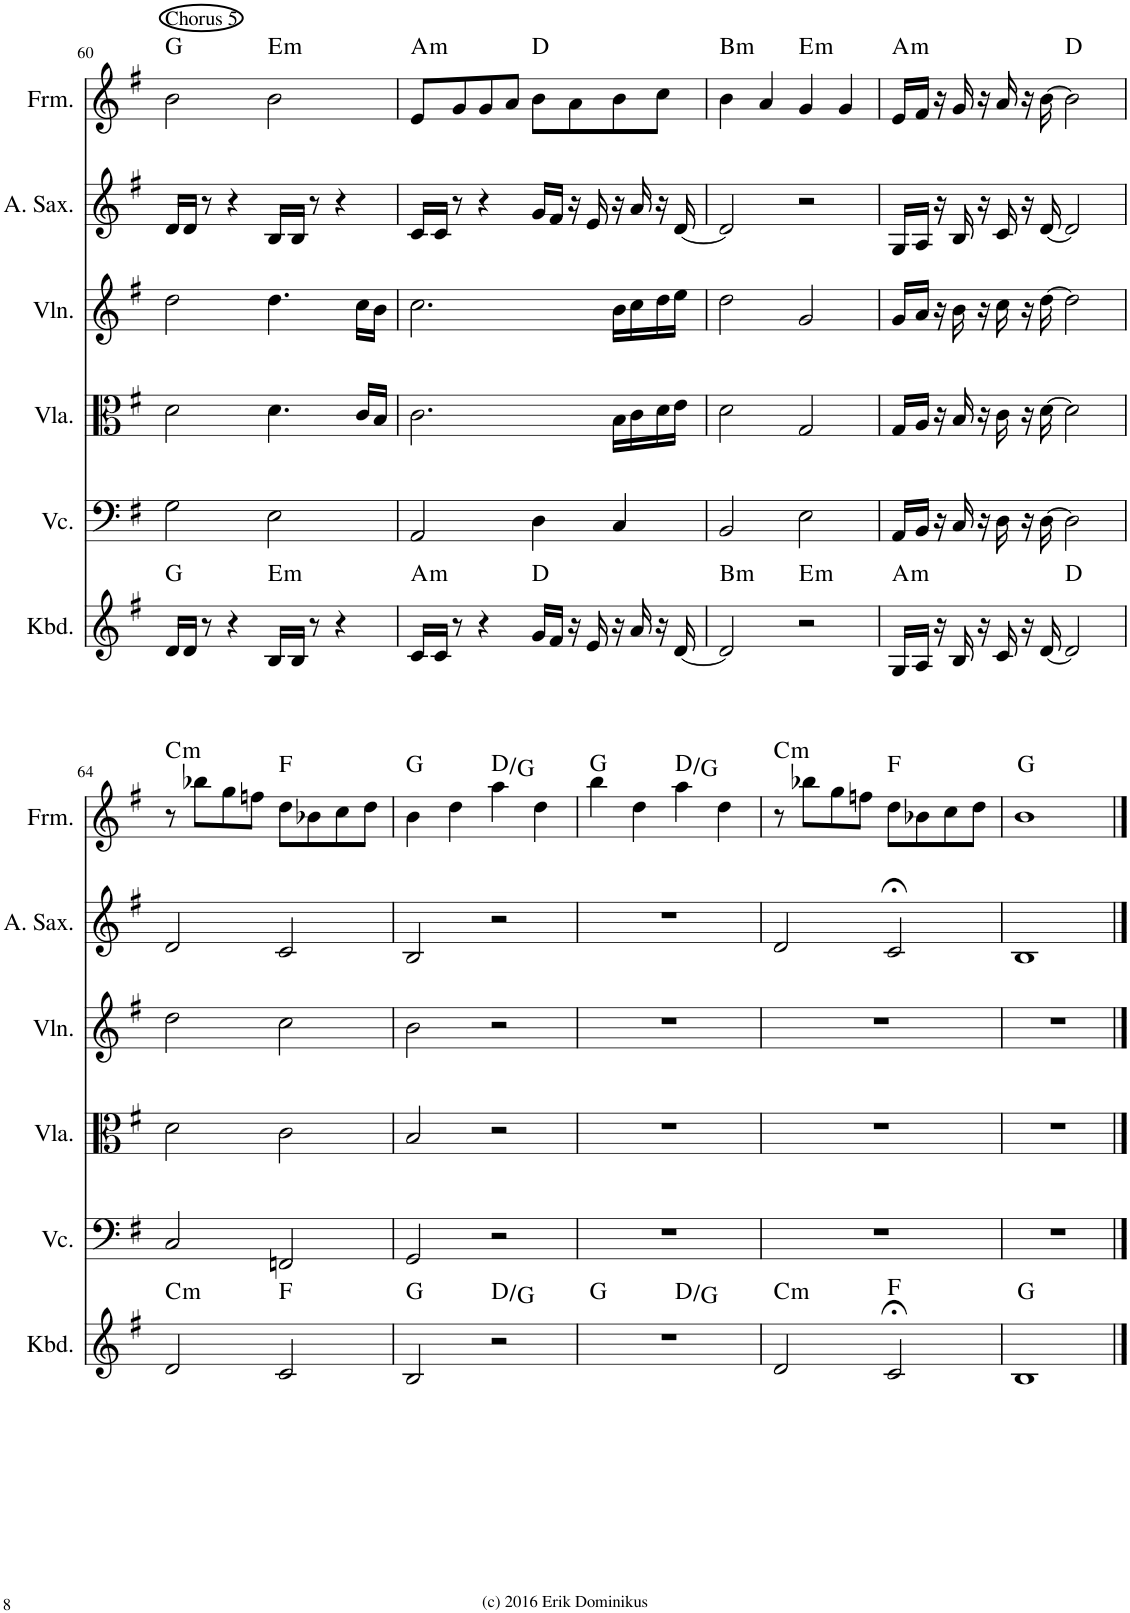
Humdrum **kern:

**kern	**harte	**kern	**kern	**kern	**kern	**kern	**harte
*part6	*part6	*part5	*part4	*part3	*part2	*part1	*part1
*staff6	*	*staff5	*staff4	*staff3	*staff2	*staff1	*
*I"Keyboard	*	*I"Violoncello	*I"Viola	*I"Violin	*I"Alto Saxophone	*I"Form	*
*I'Kbd.	*	*I'Vc.	*I'Vla.	*I'Vln.	*I'A. Sax.	*I'Frm.	*
!!LO:PB:g=z
*clefG2	*	*clefF4	*clefC3	*clefG2	*clefG2	*clefG2	*
*	*	*	*	*	*ITrd5c9	*	*
*k[f#]	*	*k[f#]	*k[f#]	*k[f#]	*k[f#]	*k[f#]	*
*M4/4	*	*M4/4	*M4/4	*M4/4	*M4/4	*M4/4	*
=60	=60	=60	=60	=60	=60	=60	=60
!	!	!	!	!	!	!LO:TX:a:t=Chorus 5	!
16d/LL	G:maj	2G\	2d\	2dd\	16d/LL	2b\	G:maj
16d/JJ	.	.	.	.	16d/JJ	.	.
8r	.	.	.	.	8r	.	.
4r	.	.	.	.	4r	.	.
!	!LO:H:kt=m	!	!	!	!	!	!LO:H:kt=m
16B/LL	E:min	2E\	4.d\	4.dd\	16B/LL	2b\	E:min
16B/JJ	.	.	.	.	16B/JJ	.	.
8r	.	.	.	.	8r	.	.
4r	.	.	.	.	4r	.	.
.	.	.	16c/LL	16cc\LL	.	.	.
.	.	.	16B/JJ	16b\JJ	.	.	.
=61	=61	=61	=61	=61	=61	=61	=61
!	!LO:H:kt=m	!	!	!	!	!	!LO:H:kt=m
16c/LL	A:min	2AA/	2.c\	2.cc\	16c/LL	8e/L	A:min
16c/JJ	.	.	.	.	16c/JJ	.	.
8r	.	.	.	.	8r	8g/	.
4r	.	.	.	.	4r	8g/	.
.	.	.	.	.	.	8a/J	.
16g/LL	D:maj	4D\	.	.	16g/LL	8b\L	D:maj
16f#/JJ	.	.	.	.	16f#/JJ	.	.
16r	.	.	.	.	16r	8a\	.
16e/	.	.	.	.	16e/	.	.
16r	.	4C/	16B\LL	16b\LL	16r	8b\	.
16a/	.	.	16c\	16cc\	16a/	.	.
16r	.	.	16d\	16dd\	16r	8cc\J	.
[16d/	.	.	16e\JJ	16ee\JJ	[16d/	.	.
=62	=62	=62	=62	=62	=62	=62	=62
!	!LO:H:kt=m	!	!	!	!	!	!LO:H:kt=m
2d/]	B:min	2BB/	2d\	2dd\	2d/]	4b\	B:min
.	.	.	.	.	.	4a/	.
!	!LO:H:kt=m	!	!	!	!	!	!LO:H:kt=m
2r	E:min	2E\	2G/	2g/	2r	4g/	E:min
.	.	.	.	.	.	4g/	.
=63	=63	=63	=63	=63	=63	=63	=63
!	!LO:H:kt=m	!	!	!	!	!	!LO:H:kt=m
16G/LL	A:min	16AA/LL	16G/LL	16g/LL	16G/LL	16e/LL	A:min
16A/JJ	.	16BB/JJ	16A/JJ	16a/JJ	16A/JJ	16f#/JJ	.
16r	.	16r	16r	16r	16r	16r	.
16B/	.	16C/	16B/	16b\	16B/	16g/	.
16r	.	16r	16r	16r	16r	16r	.
16c/	.	16D\	16c\	16cc\	16c/	16a/	.
16r	.	16r	16r	16r	16r	16r	.
[16d/	.	[16D\	[16d\	[16dd\	[16d/	[16b\	.
2d/]	D:maj	2D\]	2d\]	2dd\]	2d/]	2b\]	D:maj
!!LO:LB:g=z
=64	=64	=64	=64	=64	=64	=64	=64
!	!LO:H:kt=m	!	!	!	!	!	!LO:H:kt=m
2d/	C:min	2C/	2d\	2dd\	2d/	8r	C:min
.	.	.	.	.	.	8bb-X\L	.
.	.	.	.	.	.	8gg\	.
.	.	.	.	.	.	8ffn\J	.
2c/	F:maj	2FFn/	2c\	2cc\	2c/	8dd\L	F:maj
.	.	.	.	.	.	8b-X\	.
.	.	.	.	.	.	8cc\	.
.	.	.	.	.	.	8dd\J	.
=65	=65	=65	=65	=65	=65	=65	=65
2B/	G:maj	2GG/	2B/	2b\	2B/	4b\	G:maj
.	.	.	.	.	.	4dd\	.
2r	D:maj/4	2r	2r	2r	2r	4aa\	D:maj/4
.	.	.	.	.	.	4dd\	.
=66	=66	=66	=66	=66	=66	=66	=66
*^	*	*	*	*	*	*	*
1r	2ryy	G:maj	1r	1r	1r	1r	4bb\	G:maj
.	.	.	.	.	.	.	4dd\	.
.	2ryy	D:maj/4	.	.	.	.	4aa\	D:maj/4
.	.	.	.	.	.	.	4dd\	.
=67	=67	=67	=67	=67	=67	=67	=67	=67
!	!	!LO:H:kt=m	!	!	!	!	!	!LO:H:kt=m
*v	*v	*	*	*	*	*	*	*
2d/	C:min	1r	1r	1r	2d/	8r	C:min
.	.	.	.	.	.	8bb-X\L	.
.	.	.	.	.	.	8gg\	.
.	.	.	.	.	.	8ffn\J	.
2c;</	F:maj	.	.	.	2c;</	8dd\L	F:maj
.	.	.	.	.	.	8b-X\	.
.	.	.	.	.	.	8cc\	.
.	.	.	.	.	.	8dd\J	.
=68	=68	=68	=68	=68	=68	=68	=68
1B	G:maj	1r	1r	1r	1B	1b	G:maj
==	==	==	==	==	==	==	==
*-	*-	*-	*-	*-	*-	*-	*-
